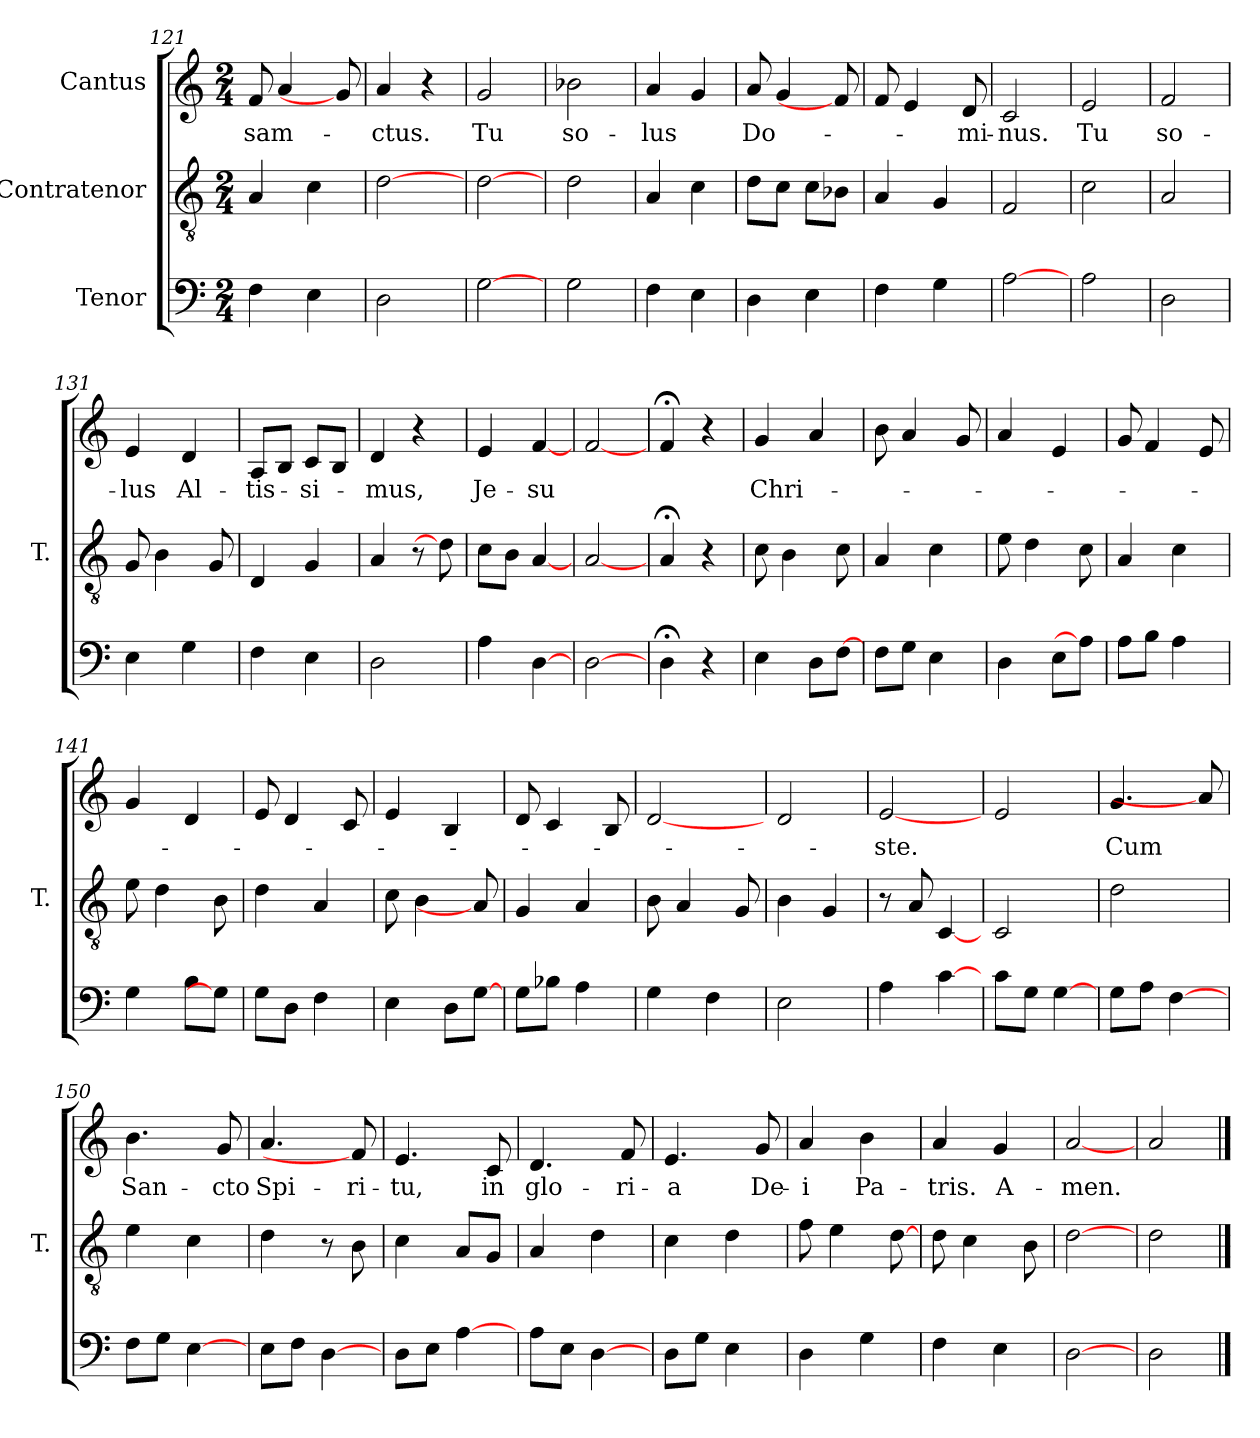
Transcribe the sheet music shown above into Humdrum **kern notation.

**kern	**kern	**kern	**text
*part3	*part2	*part1	*part1
*staff3	*staff2	*staff1	*staff1
*I"Tenor	*I"Contratenor	*I"Cantus	*
*	*I'T.	*	*
!!LO:LB:g=z
*clefF4	*clefGv2	*clefG2	*
*	*ITrd7c12	*	*
*k[]	*k[]	*k[]	*
*C:	*C:	*C:	*
*M2/4	*M2/4	*M2/4	*
=121	=121	=121	=121
!	!	!	!LO:LY:b:color=#000000
4Fi\	4AAi/	8fi/L	sam-
.	.	4ai/	.
4Ei\	4Ci\	.	.
.	.	8gi/L]	.
=122	=122	=122	=122
!	!	!	!LO:LY:b:color=#000000
2Di\	[2Di\	4ai/	-ctus.
.	.	4r	.
=123	=123	=123	=123
!	!	!	!LO:LY:b:color=#000000
[2Gi\	[2Di\	2gi/	Tu
=124	=124	=124	=124
!	!	!	!LO:LY:b:color=#000000
2Gi\	2Di\	2b-Xi\	so-
=125	=125	=125	=125
!	!	!	!LO:LY:b:color=#000000
4Fi\	4AAi/	4ai/	-lus
4Ei\	4Ci\	4gi/	.
=126	=126	=126	=126
!	!	!	!LO:LY:b:color=#000000
4Di\	8Di\L	8ai/L	Do-
.	8Ci\J	4gi/	.
4Ei\	8Ci\L	.	.
.	8BB-Xi\J	8fi/L]	.
=127	=127	=127	=127
4Fi\	4AAi/	8fi/L	.
.	.	4ei/	.
4Gi\	4GGi/	.	.
!	!	!	!LO:LY:b:color=#000000
.	.	8di/L	-mi-
=128	=128	=128	=128
!	!	!	!LO:LY:b:color=#000000
[2Ai\	2FFi/	2ci/	-nus.
=129	=129	=129	=129
!	!	!	!LO:LY:b:color=#000000
2Ai\	2Ci\	2ei/	Tu
=130	=130	=130	=130
!	!	!	!LO:LY:b:color=#000000
2Di\	2AAi/	2fi/	so-
=131	=131	=131	=131
!	!	!	!LO:LY:b:color=#000000
4Ei\	8GGi/L	4ei/	-lus
.	4BBi\	.	.
!	!	!	!LO:LY:b:color=#000000
4Gi\	.	4di/	Al-
.	8GGi/L	.	.
!!LO:LB:g=z
=132	=132	=132	=132
!	!	!	!LO:LY:b:color=#000000
4Fi\	4DDi/	8Ai/L	-tis-
.	.	8Bi/J	.
!	!	!	!LO:LY:b:color=#000000
4Ei\	4GGi/	8ci/L	-si-
.	.	8Bi/J	.
=133	=133	=133	=133
!	!	!	!LO:LY:b:color=#000000
2Di\	4AAi/	4di/	-mus,
.	8r	4r	.
.	8Di\L]	.	.
=134	=134	=134	=134
!	!	!	!LO:LY:b:color=#000000
4Ai\	8Ci\L	4ei/	Je-
.	8BBi\J	.	.
!	!	!	!LO:LY:b:color=#000000
[4Di\	[4AAi/	[4fi/	-su
=135	=135	=135	=135
[2Di\	[2AAi/	[2fi/	.
=136	=136	=136	=136
4D;i\	4AA;i/	4f;i/	.
4r	4r	4r	.
=137	=137	=137	=137
!	!	!	!LO:LY:b:color=#000000
4Ei\	8Ci\L	4gi/	Chri-
.	4BBi\	.	.
8Di\L	.	4ai/	.
[8Fi\J	8Ci\L	.	.
=138	=138	=138	=138
8Fi\L	4AAi/	8bi\L	.
8Gi\J	.	4ai/	.
4Ei\	4Ci\	.	.
.	.	8gi/L	.
=139	=139	=139	=139
4Di\	8Ei\L	4ai/	.
.	4Di\	.	.
8Ei\L	.	4ei/	.
8Ai\J]	8Ci\L	.	.
=140	=140	=140	=140
8Ai\L	4AAi/	8gi/L	.
8Bi\J	.	4fi/	.
4Ai\	4Ci\	.	.
.	.	8ei/L	.
!!LO:PB:g=z
=141	=141	=141	=141
4Gi\	8Ei\L	4gi/	.
.	4Di\	.	.
8Bi\L	.	4di/	.
8Gi\J]	8BBi\L	.	.
=142	=142	=142	=142
8Gi\L	4Di\	8ei/L	.
8Di\J	.	4di/	.
4Fi\	4AAi/	.	.
.	.	8ci/L	.
=143	=143	=143	=143
4Ei\	8Ci\L	4ei/	.
.	4BBi\	.	.
8Di\L	.	4Bi/	.
[8Gi\J	8AAi/L]	.	.
=144	=144	=144	=144
8Gi\L	4GGi/	8di/L	.
8B-Xi\J	.	4ci/	.
4Ai\	4AAi/	.	.
.	.	8Bi/L	.
=145	=145	=145	=145
4Gi\	8BBi\L	[2di/	.
.	4AAi/	.	.
4Fi\	.	.	.
.	8GGi/L	.	.
=146	=146	=146	=146
2Ei\	4BBi\	2di/	.
.	4GGi/	.	.
=147	=147	=147	=147
!	!	!	!LO:LY:b:color=#000000
4Ai\	8r	[2ei/	-ste.
.	8AAi/L	.	.
[4ci\	[4CCi/	.	.
=148	=148	=148	=148
8ci\L	2CCi/	2ei/	.
8Gi\J	.	.	.
[4Gi\	.	.	.
=149	=149	=149	=149
!	!	!	!LO:LY:b:color=#000000
8Gi\L	2Di\	4.gi/	Cum
8Ai\J	.	.	.
[4Fi\	.	.	.
.	.	8ai/L]	.
!!LO:LB:g=z
=150	=150	=150	=150
!	!	!	!LO:LY:b:color=#000000
8Fi\L	4Ei\	4.bi\	San-
8Gi\J	.	.	.
[4Ei\	4Ci\	.	.
!	!	!	!LO:LY:b:color=#000000
.	.	8gi/L	-cto
=151	=151	=151	=151
!	!	!	!LO:LY:b:color=#000000
8Ei\L	4Di\	4.ai/	Spi-
8Fi\J	.	.	.
[4Di\	8r	.	.
!	!	!	!LO:LY:b:color=#000000
.	8BBi\L	8fi/L]	-ri-
=152	=152	=152	=152
!	!	!	!LO:LY:b:color=#000000
8Di\L	4Ci\	4.ei/	-tu,
8Ei\J	.	.	.
[4Ai\	8AAi/L	.	.
!	!	!	!LO:LY:b:color=#000000
.	8GGi/J	8ci/L	in
=153	=153	=153	=153
!	!	!	!LO:LY:b:color=#000000
8Ai\L	4AAi/	4.di/	glo-
8Ei\J	.	.	.
[4Di\	4Di\	.	.
!	!	!	!LO:LY:b:color=#000000
.	.	8fi/L	-ri-
=154	=154	=154	=154
!	!	!	!LO:LY:b:color=#000000
8Di\L	4Ci\	4.ei/	-a
8Gi\J	.	.	.
4Ei\	4Di\	.	.
!	!	!	!LO:LY:b:color=#000000
.	.	8gi/L	De-
=155	=155	=155	=155
!	!	!	!LO:LY:b:color=#000000
4Di\	8Fi\L	4ai/	-i
.	4Ei\	.	.
!	!	!	!LO:LY:b:color=#000000
4Gi\	.	4bi\	Pa-
.	[8Di\L	.	.
=156	=156	=156	=156
!	!	!	!LO:LY:b:color=#000000
4Fi\	8Di\L	4ai/	-tris.
.	4Ci\	.	.
!	!	!	!LO:LY:b:color=#000000
4Ei\	.	4gi/	A-
.	8BBi\L	.	.
=157	=157	=157	=157
!	!	!	!LO:LY:b:color=#000000
[2Di\	[2Di\	[2ai/	-men.
=158	=158	=158	=158
2Di\	2Di\	2ai/	.
==	==	==	==
*-	*-	*-	*-
